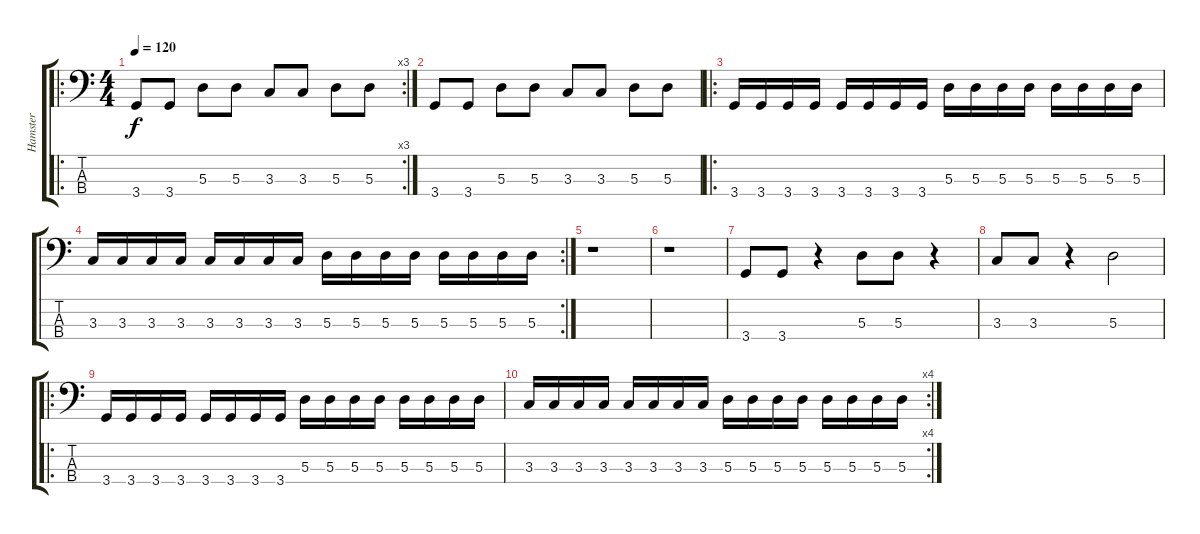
\track ("Hamster" "Hamster") {instrument electricbasspick}
\staff {score tabs}
\tuning (G2 D2 A1 E1) {hide}
\ro
\rc 3
\ts (4 4)
\tempo 120
\clef f4
\ks c
3.4.8{dy f} 3.4.8 5.3.8 5.3.8 3.3.8 3.3.8 5.3.8 5.3.8 |
3.4.8 3.4.8 5.3.8 5.3.8 3.3.8 3.3.8 5.3.8 5.3.8 |
\ro
3.4.16 3.4.16 3.4.16 3.4.16 3.4.16 3.4.16 3.4.16 3.4.16 5.3.16 5.3.16 5.3.16 5.3.16 5.3.16 5.3.16 5.3.16 5.3.16 |
\rc 2
3.3.16 3.3.16 3.3.16 3.3.16 3.3.16 3.3.16 3.3.16 3.3.16 5.3.16 5.3.16 5.3.16 5.3.16 5.3.16 5.3.16 5.3.16 5.3.16 |
r.1 |
r.1 |
3.4.8 3.4.8 r.4 5.3.8 5.3.8 r.4 |
3.3.8 3.3.8 r.4 5.3.2 |
\ro
3.4.16 3.4.16 3.4.16 3.4.16 3.4.16 3.4.16 3.4.16 3.4.16 5.3.16 5.3.16 5.3.16 5.3.16 5.3.16 5.3.16 5.3.16 5.3.16 |
\rc 4
3.3.16 3.3.16 3.3.16 3.3.16 3.3.16 3.3.16 3.3.16 3.3.16 5.3.16 5.3.16 5.3.16 5.3.16 5.3.16 5.3.16 5.3.16 5.3.16
